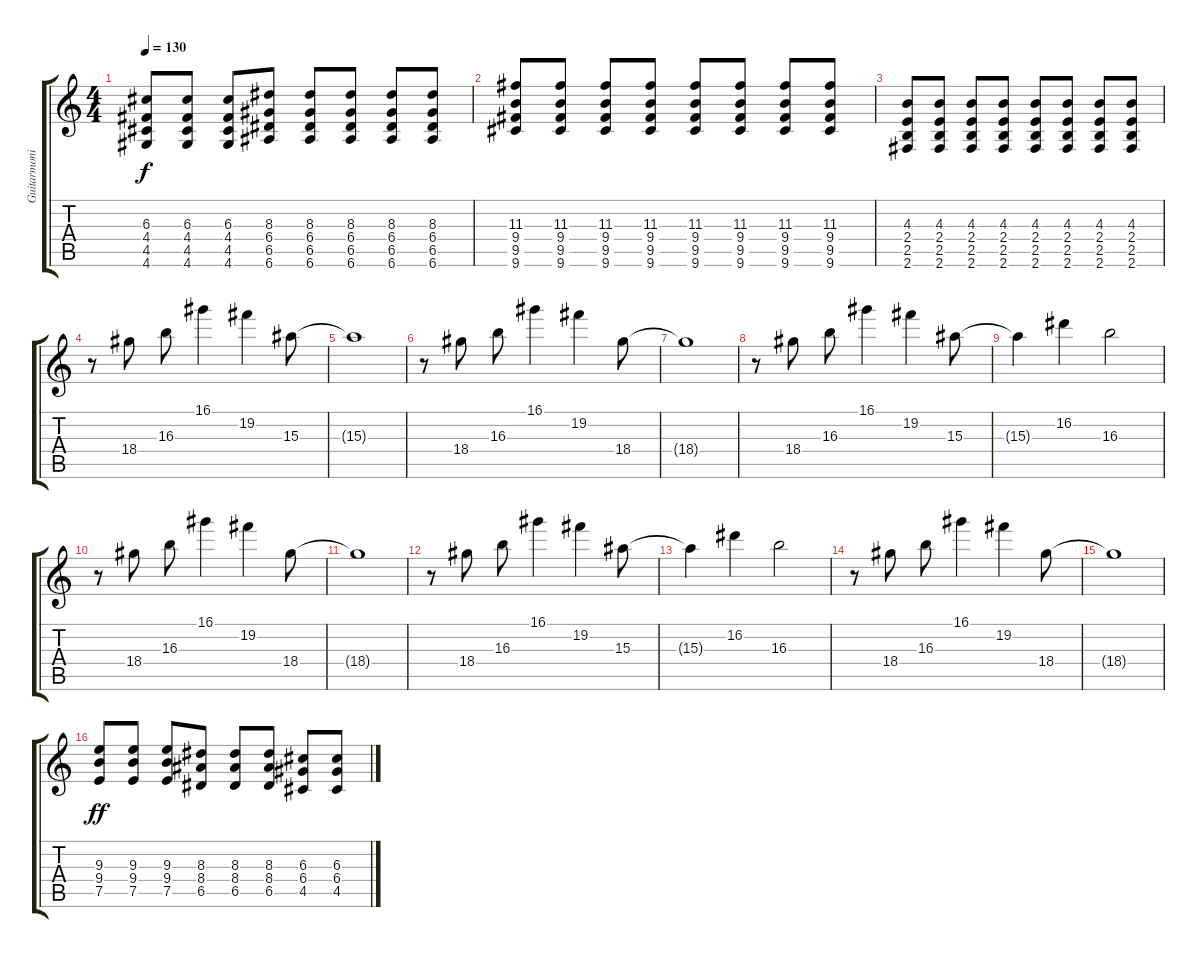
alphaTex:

\track ("Guitarmonics" "Guitarmoni") {instrument acousticguitarsteel}
\staff {score tabs}
\tuning (E4 B3 G3 D3 A2 E2) {hide}
\ts (4 4)
\tempo 130
\clef g2
\ks c
(6.3 4.4 4.5 4.6).8{dy f} (6.3 4.4 4.5 4.6).8 (6.3 4.4 4.5 4.6).8 (8.3 6.4 6.5 6.6).8 (8.3 6.4 6.5 6.6).8 (8.3 6.4 6.5 6.6).8 (8.3 6.4 6.5 6.6).8 (8.3 6.4 6.5 6.6).8 |
(11.3 9.4 9.5 9.6).8 (11.3 9.4 9.5 9.6).8 (11.3 9.4 9.5 9.6).8 (11.3 9.4 9.5 9.6).8 (11.3 9.4 9.5 9.6).8 (11.3 9.4 9.5 9.6).8 (11.3 9.4 9.5 9.6).8 (11.3 9.4 9.5 9.6).8 |
(4.3 2.4 2.5 2.6).8 (4.3 2.4 2.5 2.6).8 (4.3 2.4 2.5 2.6).8 (4.3 2.4 2.5 2.6).8 (4.3 2.4 2.5 2.6).8 (4.3 2.4 2.5 2.6).8 (4.3 2.4 2.5 2.6).8 (4.3 2.4 2.5 2.6).8 |
r.8 18.4.8 16.3.8 16.1.4 19.2.4 15.3.8 |
15.3{t}.1 |
r.8 18.4.8 16.3.8 16.1.4 19.2.4 18.4.8 |
18.4{t}.1 |
r.8 18.4.8 16.3.8 16.1.4 19.2.4 15.3.8 |
15.3{t}.4 16.2.4 16.3.2 |
r.8 18.4.8 16.3.8 16.1.4 19.2.4 18.4.8 |
18.4{t}.1 |
r.8 18.4.8 16.3.8 16.1.4 19.2.4 15.3.8 |
15.3{t}.4 16.2.4 16.3.2 |
r.8 18.4.8 16.3.8 16.1.4 19.2.4 18.4.8 |
18.4{t}.1 |
(9.3 9.4 7.5).8{dy ff} (9.3 9.4 7.5).8 (9.3 9.4 7.5).8 (8.3 8.4 6.5).8 (8.3 8.4 6.5).8 (8.3 8.4 6.5).8 (6.3 6.4 4.5).8 (6.3 6.4 4.5).8
